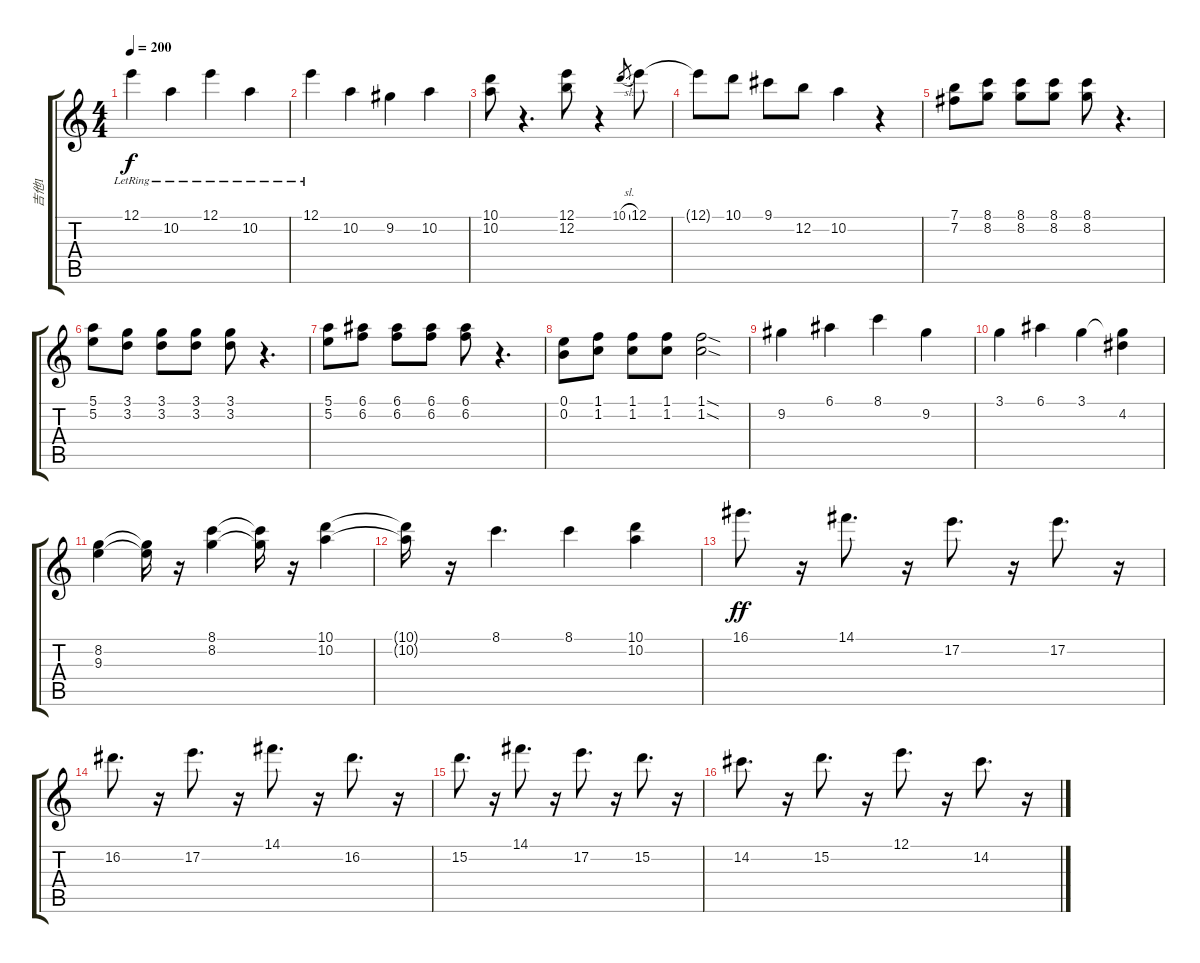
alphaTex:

\track ("吉他1" "吉他1") {instrument distortionguitar}
\staff {score tabs}
\tuning (E4 B3 G3 D3 A2 E2) {hide}
\ts (4 4)
\tempo 200
\clef g2
\ks c
12.1{lr}.4{dy f} 10.2{lr}.4 12.1{lr}.4 10.2{lr}.4 |
12.1{lr}.4 10.2.4 9.2.4 10.2.4 |
(10.1 10.2).8 r.4{d} (12.1 12.2).8 r.4 10.1{sl}.8{gr} 12.1.8 |
12.1{t}.8 10.1.8 9.1.8 12.2.8 10.2.4 r.4 |
(7.1 7.2).8 (8.1 8.2).8 (8.1 8.2).8 (8.1 8.2).8 (8.1 8.2).8 r.4{d} |
(5.1 5.2).8 (3.1 3.2).8 (3.1 3.2).8 (3.1 3.2).8 (3.1 3.2).8 r.4{d} |
(5.1 5.2).8 (6.1 6.2).8 (6.1 6.2).8 (6.1 6.2).8 (6.1 6.2).8 r.4{d} |
(0.1 0.2).8 (1.1 1.2).8 (1.1 1.2).8 (1.1 1.2).8 (1.1{sod} 1.2{sod}).2 |
9.2.4{balance 13} 6.1.4 8.1.4 9.2.4 |
3.1.4 6.1.4 3.1.4 (3.1{t} 4.2).4 |
(8.2 9.3).4 (8.2{t} 9.3{t}).16 r.16 (8.1 8.2).4 (8.1{t} 8.2{t}).16 r.16 (10.1 10.2).4 |
(10.1{t} 10.2{t}).16 r.16 8.1.4{d} 8.1.4 (10.1 10.2).4 |
16.1.8{d dy ff} r.16 14.1.8{d} r.16 17.2.8{d} r.16 17.2.8{d} r.16 |
16.2.8{d} r.16 17.2.8{d} r.16 14.1.8{d} r.16 16.2.8{d} r.16 |
15.2.8{d} r.16 14.1.8{d} r.16 17.2.8{d} r.16 15.2.8{d} r.16 |
14.2.8{d} r.16 15.2.8{d} r.16 12.1.8{d} r.16 14.2.8{d} r.16
